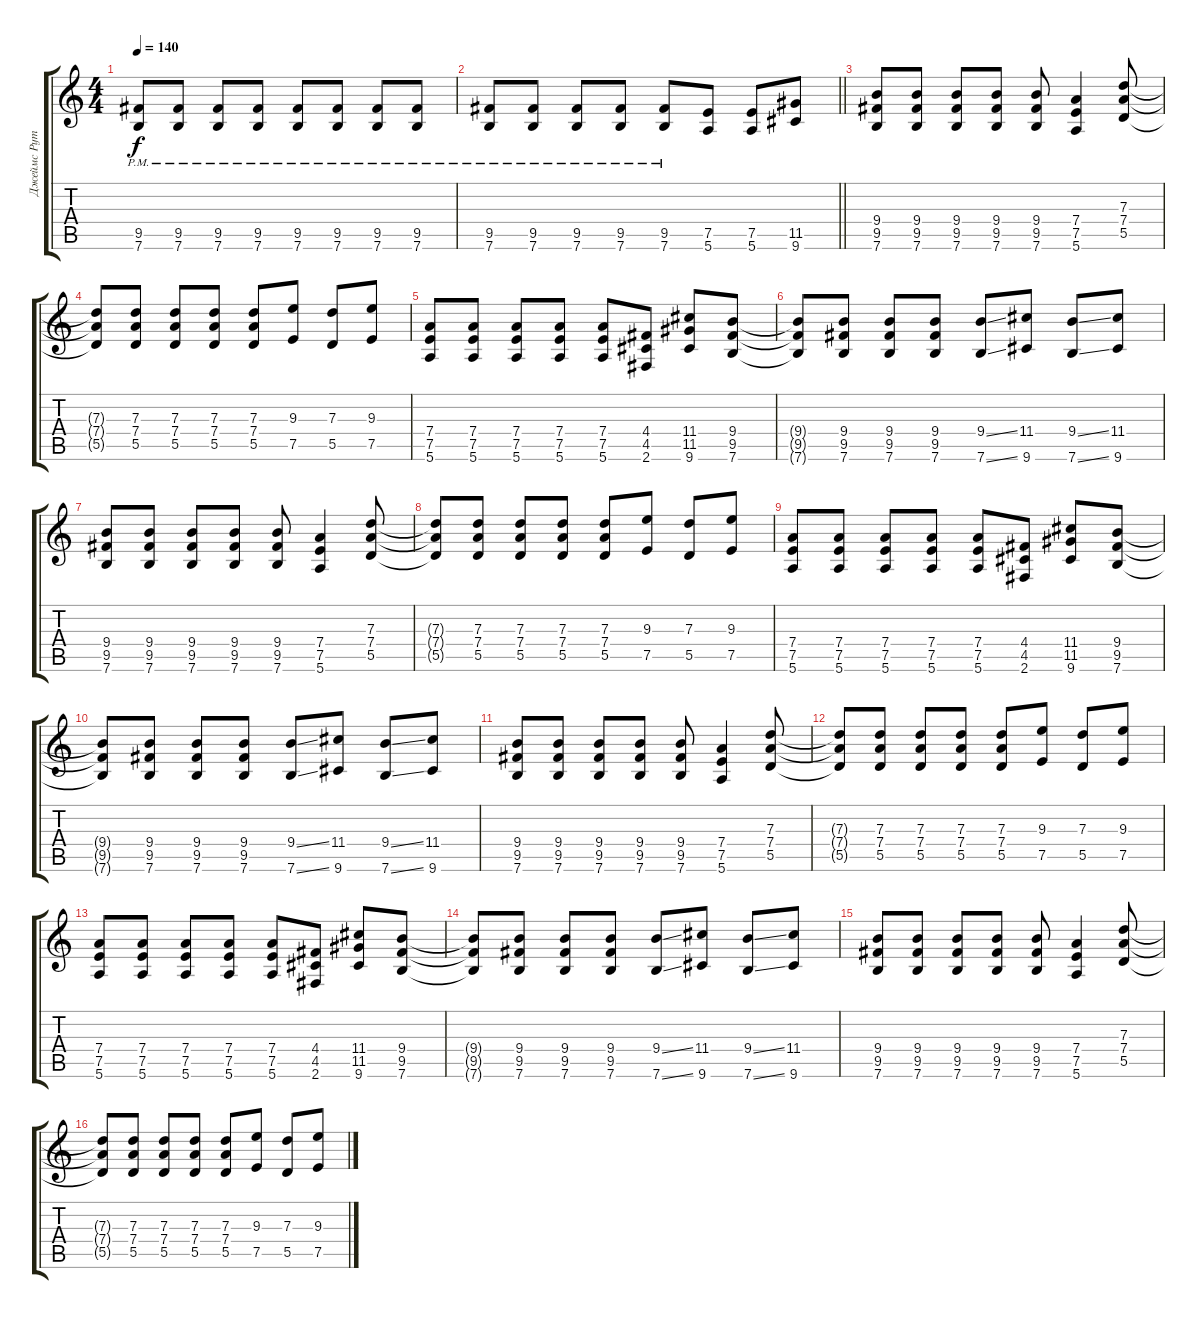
\track ("Джеймс Рут (дисторшн)" "Джеймс Рут") {instrument distortionguitar}
\staff {score tabs}
\tuning (E4 B3 G3 D3 A2 E2) {hide}
\ts (4 4)
\tempo 140
\clef g2
\ks c
(9.5{pm} 7.6{pm}).8{dy f} (9.5{pm} 7.6{pm}).8 (9.5{pm} 7.6{pm}).8 (9.5{pm} 7.6{pm}).8 (9.5{pm} 7.6{pm}).8 (9.5{pm} 7.6{pm}).8 (9.5{pm} 7.6{pm}).8 (9.5{pm} 7.6{pm}).8 |
\barLineRight lightlight
(9.5{pm} 7.6{pm}).8 (9.5{pm} 7.6{pm}).8 (9.5{pm} 7.6{pm}).8 (9.5{pm} 7.6{pm}).8 (9.5{pm} 7.6{pm}).8 (7.5 5.6).8 (7.5 5.6).8 (11.5 9.6).8 |
(9.4 9.5 7.6).8 (9.4 9.5 7.6).8 (9.4 9.5 7.6).8 (9.4 9.5 7.6).8 (9.4 9.5 7.6).8 (7.4 7.5 5.6).4 (7.3 7.4 5.5).8 |
(7.3{t} 7.4{t} 5.5{t}).8 (7.3 7.4 5.5).8 (7.3 7.4 5.5).8 (7.3 7.4 5.5).8 (7.3 7.4 5.5).8 (9.3 7.5).8 (7.3 5.5).8 (9.3 7.5).8 |
(7.4 7.5 5.6).8 (7.4 7.5 5.6).8 (7.4 7.5 5.6).8 (7.4 7.5 5.6).8 (7.4 7.5 5.6).8 (4.4 4.5 2.6).8 (11.4 11.5 9.6).8 (9.4 9.5 7.6).8 |
(9.4{t} 9.5{t} 7.6{t}).8 (9.4 9.5 7.6).8 (9.4 9.5 7.6).8 (9.4 9.5 7.6).8 (9.4{ss} 7.6{ss}).8 (11.4 9.6).8 (9.4{ss} 7.6{ss}).8 (11.4 9.6).8 |
(9.4 9.5 7.6).8 (9.4 9.5 7.6).8 (9.4 9.5 7.6).8 (9.4 9.5 7.6).8 (9.4 9.5 7.6).8 (7.4 7.5 5.6).4 (7.3 7.4 5.5).8 |
(7.3{t} 7.4{t} 5.5{t}).8 (7.3 7.4 5.5).8 (7.3 7.4 5.5).8 (7.3 7.4 5.5).8 (7.3 7.4 5.5).8 (9.3 7.5).8 (7.3 5.5).8 (9.3 7.5).8 |
(7.4 7.5 5.6).8 (7.4 7.5 5.6).8 (7.4 7.5 5.6).8 (7.4 7.5 5.6).8 (7.4 7.5 5.6).8 (4.4 4.5 2.6).8 (11.4 11.5 9.6).8 (9.4 9.5 7.6).8 |
(9.4{t} 9.5{t} 7.6{t}).8 (9.4 9.5 7.6).8 (9.4 9.5 7.6).8 (9.4 9.5 7.6).8 (9.4{ss} 7.6{ss}).8 (11.4 9.6).8 (9.4{ss} 7.6{ss}).8 (11.4 9.6).8 |
(9.4 9.5 7.6).8 (9.4 9.5 7.6).8 (9.4 9.5 7.6).8 (9.4 9.5 7.6).8 (9.4 9.5 7.6).8 (7.4 7.5 5.6).4 (7.3 7.4 5.5).8 |
(7.3{t} 7.4{t} 5.5{t}).8 (7.3 7.4 5.5).8 (7.3 7.4 5.5).8 (7.3 7.4 5.5).8 (7.3 7.4 5.5).8 (9.3 7.5).8 (7.3 5.5).8 (9.3 7.5).8 |
(7.4 7.5 5.6).8 (7.4 7.5 5.6).8 (7.4 7.5 5.6).8 (7.4 7.5 5.6).8 (7.4 7.5 5.6).8 (4.4 4.5 2.6).8 (11.4 11.5 9.6).8 (9.4 9.5 7.6).8 |
(9.4{t} 9.5{t} 7.6{t}).8 (9.4 9.5 7.6).8 (9.4 9.5 7.6).8 (9.4 9.5 7.6).8 (9.4{ss} 7.6{ss}).8 (11.4 9.6).8 (9.4{ss} 7.6{ss}).8 (11.4 9.6).8 |
(9.4 9.5 7.6).8 (9.4 9.5 7.6).8 (9.4 9.5 7.6).8 (9.4 9.5 7.6).8 (9.4 9.5 7.6).8 (7.4 7.5 5.6).4 (7.3 7.4 5.5).8 |
(7.3{t} 7.4{t} 5.5{t}).8 (7.3 7.4 5.5).8 (7.3 7.4 5.5).8 (7.3 7.4 5.5).8 (7.3 7.4 5.5).8 (9.3 7.5).8 (7.3 5.5).8 (9.3 7.5).8
